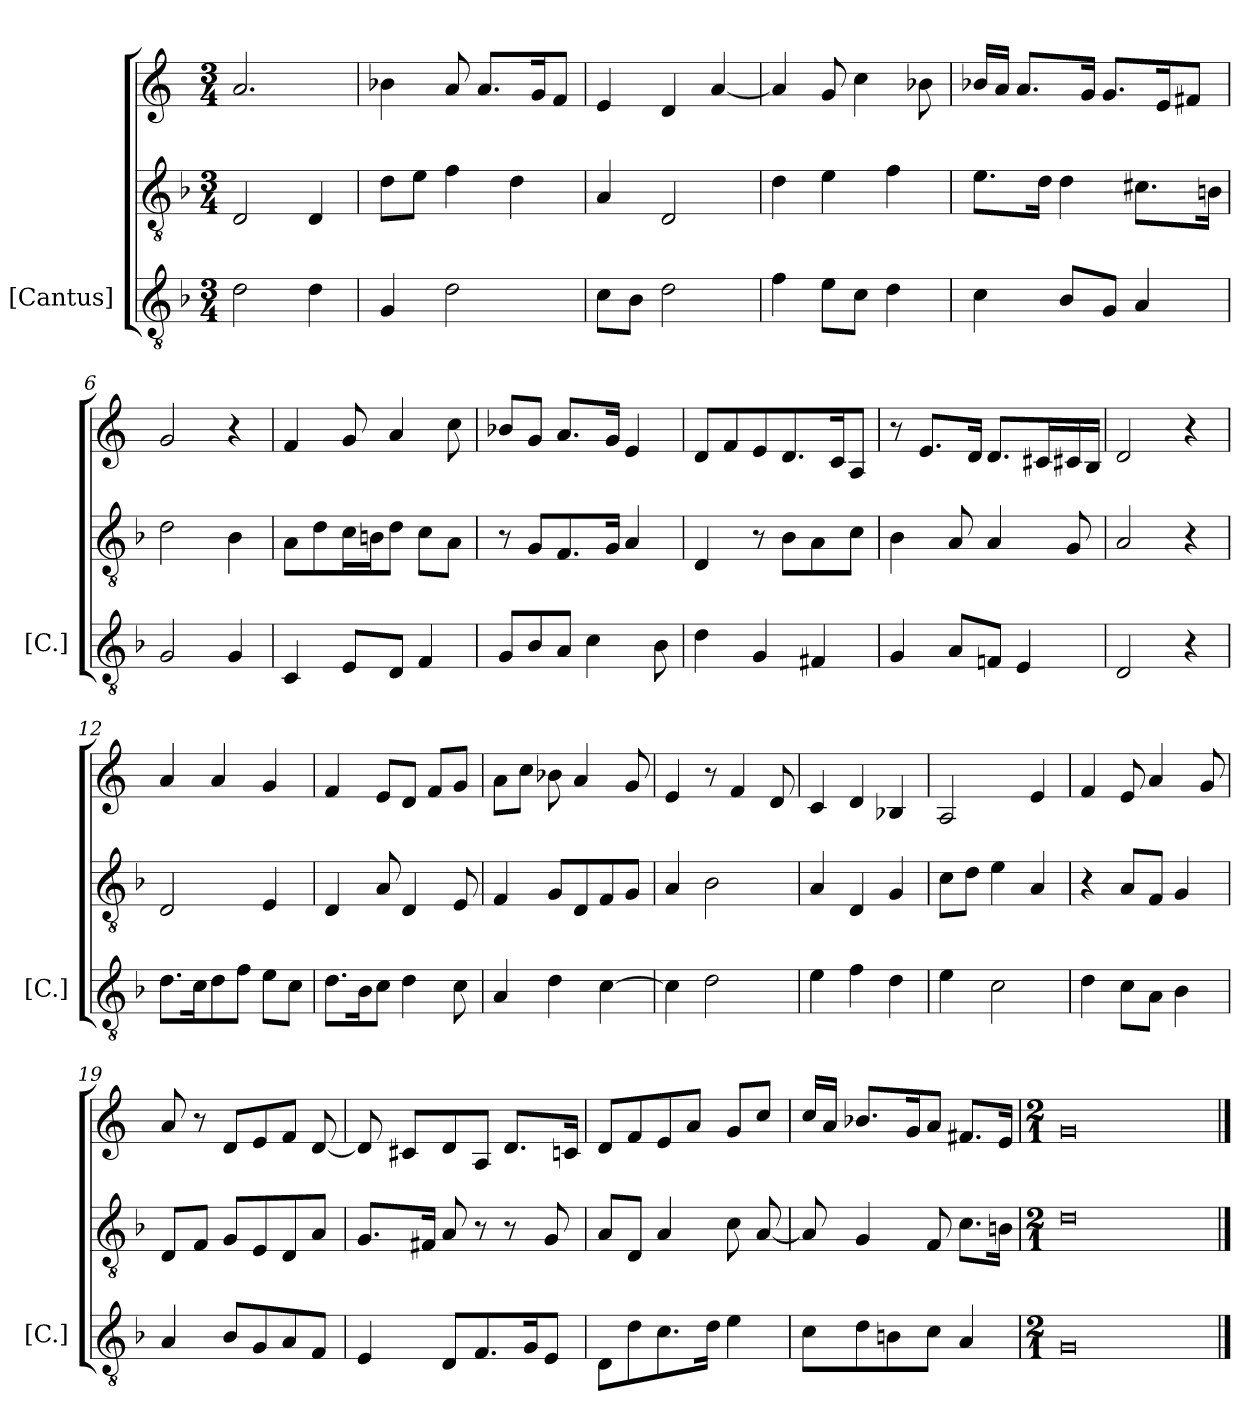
**kern	**kern	**kern
*part1	*part1	*part1
*staff3	*staff2	*staff1
*I"[Cantus]	*	*
*I'[C.]	*	*
*clefGv2	*clefGv2	*clefG2
*k[b-]	*k[b-]	*k[]
*M3/4	*M3/4	*M3/4
=1	=1	=1
2d\	2D/	2.a/
4d\	4D/	.
=2	=2	=2
4G/	8d\L	4b-X\
.	8e\J	.
2d\	4f\	8a/
.	.	8.a/L
.	4d\	.
.	.	16g/k
.	.	8f/J
=3	=3	=3
8c\L	4A/	4e/
8B-\J	.	.
2d\	2D/	4d/
.	.	[4a/
=4	=4	=4
4f\	4d\	4a/]
8e\L	4e\	8g/
8c\J	.	4cc\
4d\	4f\	.
.	.	8b-X\
=5	=5	=5
4c\	8.e\L	16b-X/LL
.	.	16a/JJ
.	.	8.a/L
.	16d\Jk	.
8B-/L	4d\	.
.	.	16g/Jk
8G/J	.	8.g/L
4A/	8.c#X\L	.
.	.	16e/k
.	.	8f#X/J
.	16Bn\Jk	.
=6	=6	=6
2G/	2d\	2g/
4G/	4B-\	4r
=7	=7	=7
4C/	8A\L	4f/
.	8d\	.
8E/L	16c\L	8g/
.	16Bn\J	.
8D/J	8d\J	4a/
4F/	8c\L	.
.	8A\J	8cc\
=8	=8	=8
8G/L	8r	8b-X/L
8B-/	8G/L	8g/J
8A/J	8.F/	8.a/L
4c\	.	.
.	16G/Jk	16g/Jk
.	4A/	4e/
8B-\	.	.
=9	=9	=9
4d\	4D/	8d/L
.	.	8f/
4G/	8r	8e/
.	8B-\L	8.d/
4F#X/	8A\	.
.	.	16c/k
.	8c\J	8A/J
=10	=10	=10
4G/	4B-\	8r
.	.	8.e/L
8A/L	8A/	.
.	.	16d/Jk
8Fn/J	4A/	8.d/L
4E/	.	.
.	.	16c#X/L
.	8G/	16c#X/
.	.	16B/JJ
=11	=11	=11
2D/	2A/	2d/
4r	4r	4r
=12	=12	=12
8.d\L	2D/	4a/
16c\k	.	.
8d\	.	4a/
8f\J	.	.
8e\L	4E/	4g/
8c\J	.	.
=13	=13	=13
8.d\L	4D/	4f/
16B-\k	.	.
8c\J	8A/	8e/L
4d\	4D/	8d/J
.	.	8f/L
8c\	8E/	8g/J
=14	=14	=14
4A/	4F/	8a\L
.	.	8cc\J
4d\	8G/L	8b-X\
.	8D/	4a/
[4c\	8F/	.
.	8G/J	8g/
=15	=15	=15
4c\]	4A/	4e/
2d\	2B-\	8r
.	.	4f/
.	.	8d/
=16	=16	=16
4e\	4A/	4c/
4f\	4D/	4d/
4d\	4G/	4B-X/
=17	=17	=17
4e\	8c\L	2A/
.	8d\J	.
2c\	4e\	.
.	4A/	4e/
=18	=18	=18
4d\	4r	4f/
8c\L	8A/L	8e/
8A\J	8F/J	4a/
4B-\	4G/	.
.	.	8g/
=19	=19	=19
4A/	8D/L	8a/
.	8F/J	8r
8B-/L	8G/L	8d/L
8G/	8E/	8e/
8A/	8D/	8f/J
8F/J	8A/J	[8d/
=20	=20	=20
4E/	8.G/L	8d/]
.	.	8c#X/L
.	16F#X/Jk	.
8D/L	8A/	8d/
8.F/	8r	8A/J
.	8r	8.d/L
16G/k	.	.
8E/J	8G/	.
.	.	16c/Jk
=21	=21	=21
8D\L	8A/L	8d/L
8d\	8D/J	8f/
8.c\	4A/	8e/
.	.	8a/J
16d\Jk	.	.
4e\	8c\	8g/L
.	[8A/	8cc/J
=22	=22	=22
8c\L	8A/]	16cc/LL
.	.	16a/JJ
8d\	4G/	8.b-X/L
8Bn\	.	.
.	.	16g/k
8c\J	8F/	8a/J
4A/	8.c\L	8.f#X/L
.	16Bn\Jk	16e/Jk
=23	=23	=23
*M2/1	*M2/1	*M2/1
0G	0d	0g
==	==	==
*-	*-	*-
